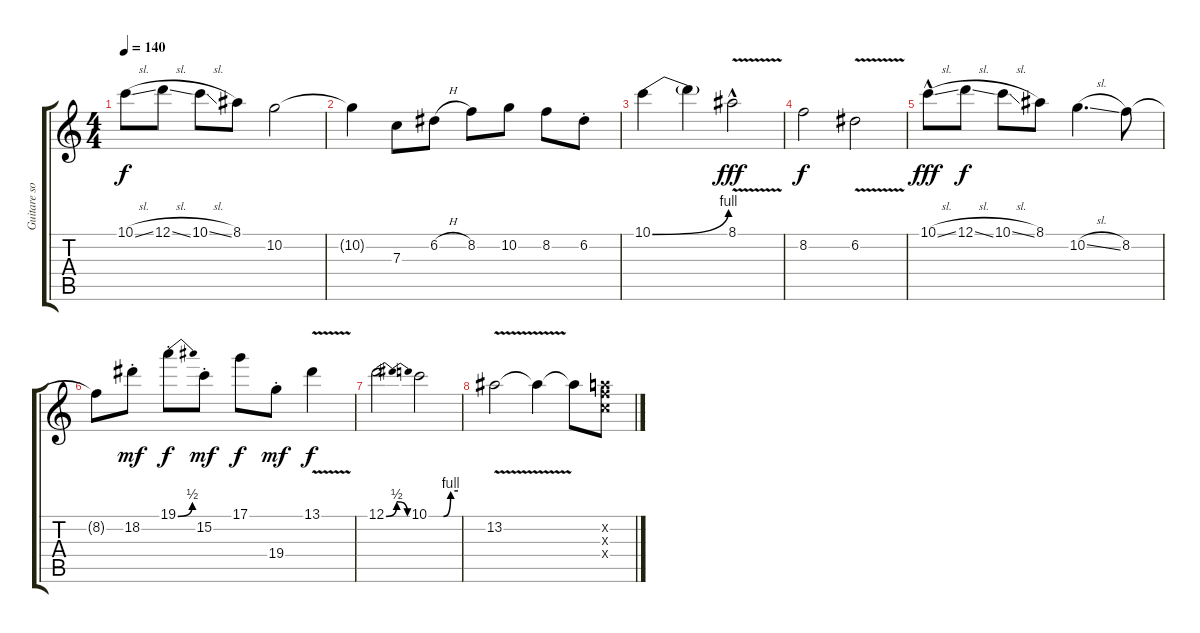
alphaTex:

\track ("Guitare solo" "Guitare so") {instrument distortionguitar}
\staff {score tabs}
\tuning (D4 A3 F3 C3 G2 C2) {hide}
\ts (4 4)
\tempo 140
\clef g2
\ks c
10.1{sl}.8{dy f} 12.1{sl}.8 10.1{sl}.8 8.1.8 10.2.2 |
10.2{t}.4 7.3.8 6.2{h}.8 8.2.8 10.2.8 8.2.8 6.2{st}.8 |
10.1{be (bend 0 0 60 4)}.4 10.1{t}.4 8.1{v hac}.2{dy fff} |
8.2.2{dy f} 6.2{v}.2 |
10.1{sl hac}.8{dy fff} 12.1{sl}.8{dy f} 10.1{sl}.8 8.1.8 10.2{sl}.4{d} 8.2.8 |
8.2{t}.8 18.2{st}.8{dy mf} 19.1{be (bend 0 0 60 2) st}.8{dy f} 15.2{st}.8{dy mf} 17.1.8{dy f} 19.4{st}.8{dy mf} 13.1{v}.4{dy f} |
12.1{be (bendrelease 0 0 5 2 46 2 60 0)}.2 10.1{be (custom 0 0 30 0 45 4 60 4)}.2 |
13.2{v}.2 13.2{t}.4 13.2{t}.8 (12.2{x} 12.3{x} 12.4{x}).8
